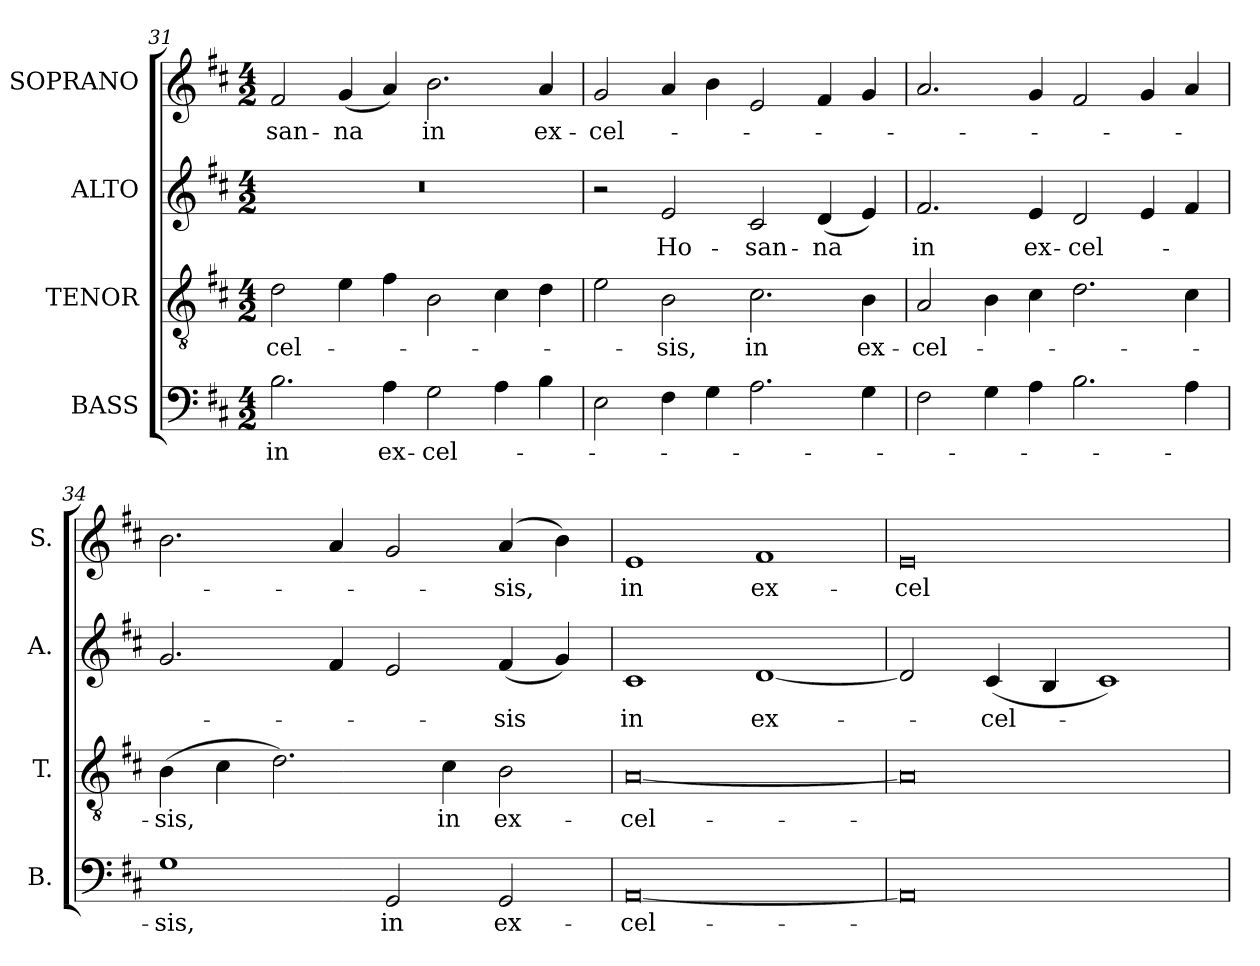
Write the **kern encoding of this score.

**kern	**text	**kern	**text	**kern	**text	**kern	**text
*part4	*part4	*part3	*part3	*part2	*part2	*part1	*part1
*staff4	*staff4	*staff3	*staff3	*staff2	*staff2	*staff1	*staff1
*I"BASS	*	*I"TENOR	*	*I"ALTO	*	*I"SOPRANO	*
*I'B.	*	*I'T.	*	*I'A.	*	*I'S.	*
!!LO:LB:g=z
*clefF4	*	*clefGv2	*	*clefG2	*	*clefG2	*
*	*	*ITrd7c12	*	*	*	*	*
*k[f#c#]	*	*k[f#c#]	*	*k[f#c#]	*	*k[f#c#]	*
*D:	*	*D:	*	*D:	*	*D:	*
*M4/2	*	*M4/2	*	*M4/2	*	*M4/2	*
=31	=31	=31	=31	=31	=31	=31	=31
!	!LO:LY:b:color=#000000	!	!	!	!	!	!
!	!	!	!LO:LY:b:color=#000000	!LO:N:vis=1	!	!	!
!	!	!	!	!	!	!	!LO:LY:b:color=#000000
2.Bi\	in	2Di\	-cel-	0r	.	2f#i/	-san-
!	!	!	!	!	!	!	!LO:LY:b:color=#000000
.	.	4Ei\	.	.	.	(4gi/	-na
!	!LO:LY:b:color=#000000	!	!	!	!	!	!
4Ai\	ex-	4F#i\	.	.	.	4ai/)	.
!	!LO:LY:b:color=#000000	!	!	!	!	!	!
!	!	!	!	!	!	!	!LO:LY:b:color=#000000
2Gi\	-cel-	2BBi\	.	.	.	2.bi\	in
4Ai\	.	4C#i\	.	.	.	.	.
!	!	!	!	!	!	!	!LO:LY:b:color=#000000
4Bi\	.	4Di\	.	.	.	4ai/	ex-
=32	=32	=32	=32	=32	=32	=32	=32
!	!	!	!	!	!	!	!LO:LY:b:color=#000000
2Ei\	.	2Ei\	.	2r	.	2gi/	-cel-
!	!	!	!LO:LY:b:color=#000000	!	!	!	!
!	!	!	!	!	!LO:LY:b:color=#000000	!	!
4F#i\	.	2BBi\	-sis,	2ei/	Ho-	4ai/	.
4Gi\	.	.	.	.	.	4bi\	.
!	!	!	!LO:LY:b:color=#000000	!	!	!	!
!	!	!	!	!	!LO:LY:b:color=#000000	!	!
2.Ai\	.	2.C#i\	in	2c#i/	-san-	2ei/	.
!	!	!	!	!	!LO:LY:b:color=#000000	!	!
.	.	.	.	(4di/	-na	4f#i/	.
!	!	!	!LO:LY:b:color=#000000	!	!	!	!
4Gi\	.	4BBi\	ex-	4ei/)	.	4gi/	.
=33	=33	=33	=33	=33	=33	=33	=33
!	!	!	!LO:LY:b:color=#000000	!	!	!	!
!	!	!	!	!	!LO:LY:b:color=#000000	!	!
2F#i\	.	2AAi/	-cel-	2.f#i/	in	2.ai/	.
4Gi\	.	4BBi\	.	.	.	.	.
!	!	!	!	!	!LO:LY:b:color=#000000	!	!
4Ai\	.	4C#i\	.	4ei/	ex-	4gi/	.
!	!	!	!	!	!LO:LY:b:color=#000000	!	!
2.Bi\	.	2.Di\	.	2di/	-cel-	2f#i/	.
.	.	.	.	4ei/	.	4gi/	.
4Ai\	.	4C#i\	.	4f#i/	.	4ai/	.
=34	=34	=34	=34	=34	=34	=34	=34
!	!LO:LY:b:color=#000000	!	!	!	!	!	!
!	!	!	!LO:LY:b:color=#000000	!	!	!	!
1Gi	-sis,	(4BBi\	-sis,	2.gi/	.	2.bi\	.
.	.	4C#i\	.	.	.	.	.
.	.	2.Di\)	.	.	.	.	.
.	.	.	.	4f#i/	.	4ai/	.
!	!LO:LY:b:color=#000000	!	!	!	!	!	!
2GGi/	in	.	.	2ei/	.	2gi/	.
!	!	!	!LO:LY:b:color=#000000	!	!	!	!
.	.	4C#i\	in	.	.	.	.
!	!LO:LY:b:color=#000000	!	!	!	!	!	!
!	!	!	!LO:LY:b:color=#000000	!	!	!	!
!	!	!	!	!	!LO:LY:b:color=#000000	!	!
!	!	!	!	!	!	!	!LO:LY:b:color=#000000
2GGi/	ex-	2BBi\	ex-	(4f#i/	-sis	(4ai/	-sis,
.	.	.	.	4gi/)	.	4bi\)	.
=35	=35	=35	=35	=35	=35	=35	=35
!	!LO:LY:b:color=#000000	!	!	!	!	!	!
!	!	!	!LO:LY:b:color=#000000	!	!	!	!
!	!	!	!	!	!LO:LY:b:color=#000000	!	!
!	!	!	!	!	!	!	!LO:LY:b:color=#000000
[0AAi	-cel-	[0AAi	-cel-	1c#i	in	1ei	in
!	!	!	!	!	!LO:LY:b:color=#000000	!	!
!	!	!	!	!	!	!	!LO:LY:b:color=#000000
.	.	.	.	[1di	ex-	1f#i	ex-
=36	=36	=36	=36	=36	=36	=36	=36
!	!	!	!	!	!	!	!LO:LY:b:color=#000000
0AAi]	.	0AAi]	.	2di/]	.	0ei	-cel-
!	!	!	!	!	!LO:LY:b:color=#000000	!	!
.	.	.	.	(4c#i/	-cel-	.	.
.	.	.	.	4Bi/	.	.	.
.	.	.	.	1c#i)	.	.	.
=	=	=	=	=	=	=	=
*-	*-	*-	*-	*-	*-	*-	*-
